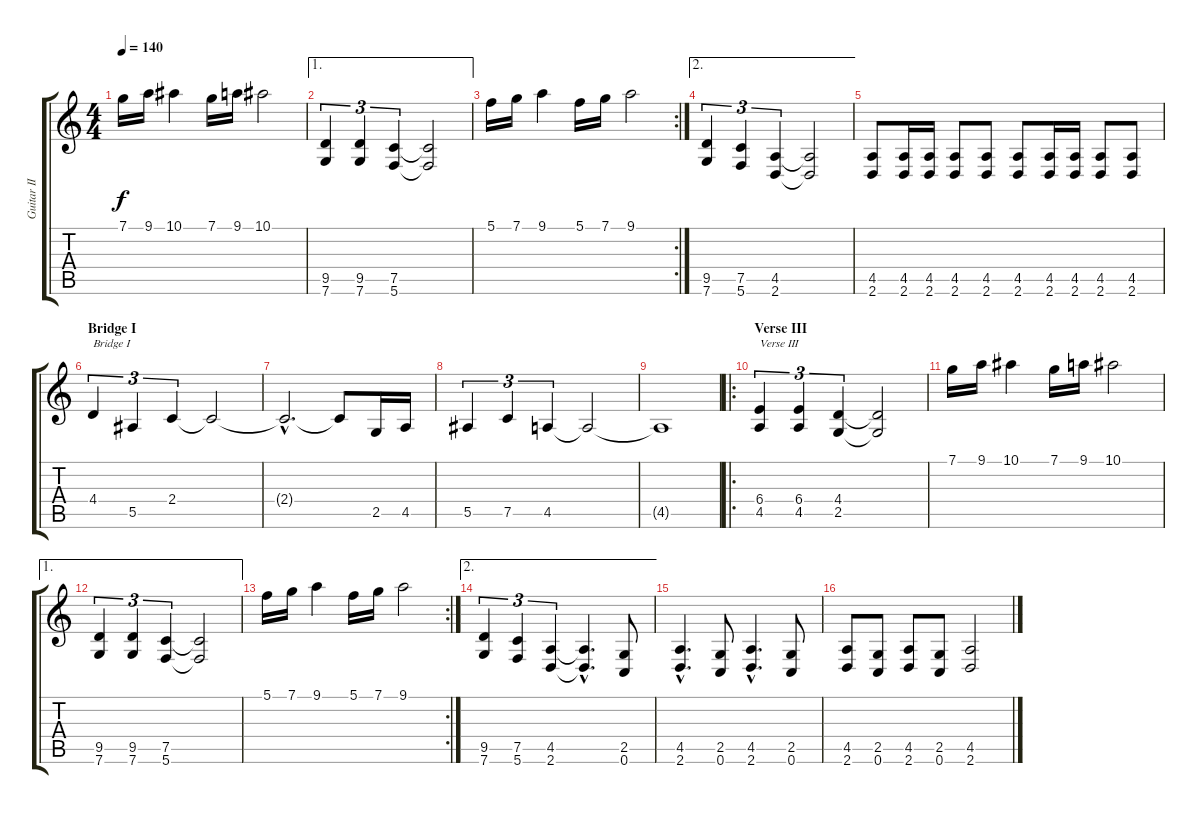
\track ("Guitar II [Roy Torkington]" "Guitar II ") {instrument distortionguitar}
\staff {score tabs}
\tuning (C4 G3 Eb3 Bb2 F2 C2) {hide}
\ts (4 4)
\tempo 140
\clef g2
\ks c
7.1.16{dy f} 9.1.16 10.1.4 7.1.16 9.1.16 10.1.2 |
\ae 1
(9.5 7.6).4{tu (3 2)} (9.5 7.6).4{tu (3 2)} (7.5 5.6).4{tu (3 2)} (7.5{t} 5.6{t}).2 |
\rc 2
5.1.16 7.1.16 9.1.4 5.1.16 7.1.16 9.1.2 |
\ae 2
(9.5 7.6).4{tu (3 2)} (7.5 5.6).4{tu (3 2)} (4.5 2.6).4{tu (3 2)} (4.5{t} 2.6{t}).2 |
(4.5 2.6).8 (4.5 2.6).16 (4.5 2.6).16 (4.5 2.6).8 (4.5 2.6).8 (4.5 2.6).8 (4.5 2.6).16 (4.5 2.6).16 (4.5 2.6).8 (4.5 2.6).8 |
\section ("" "Bridge I")
4.4.4{tu (3 2) txt "Bridge I"} 5.5.4{tu (3 2)} 2.4.4{tu (3 2)} 2.4{t}.2 |
2.4{hac t}.2{d} 2.4{t}.8 2.5.16 4.5.16 |
5.5.4{tu (3 2)} 7.5.4{tu (3 2)} 4.5.4{tu (3 2)} 4.5{t}.2 |
4.5{t}.1 |
\ro
\section ("" "Verse III")
(6.4 4.5).4{tu (3 2) txt "Verse III"} (6.4 4.5).4{tu (3 2)} (4.4 2.5).4{tu (3 2)} (4.4{t} 2.5{t}).2 |
7.1.16 9.1.16 10.1.4 7.1.16 9.1.16 10.1.2 |
\ae 1
(9.5 7.6).4{tu (3 2)} (9.5 7.6).4{tu (3 2)} (7.5 5.6).4{tu (3 2)} (7.5{t} 5.6{t}).2 |
\rc 2
5.1.16 7.1.16 9.1.4 5.1.16 7.1.16 9.1.2 |
\ae 2
(9.5 7.6).4{tu (3 2)} (7.5 5.6).4{tu (3 2)} (4.5 2.6).4{tu (3 2)} (4.5{hac t} 2.6{hac t}).4{d} (2.5 0.6).8 |
(4.5{hac} 2.6{hac}).4{d} (2.5 0.6).8 (4.5{hac} 2.6{hac}).4{d} (2.5 0.6).8 |
(4.5 2.6).8 (2.5 0.6).8 (4.5 2.6).8 (2.5 0.6).8 (4.5 2.6).2
